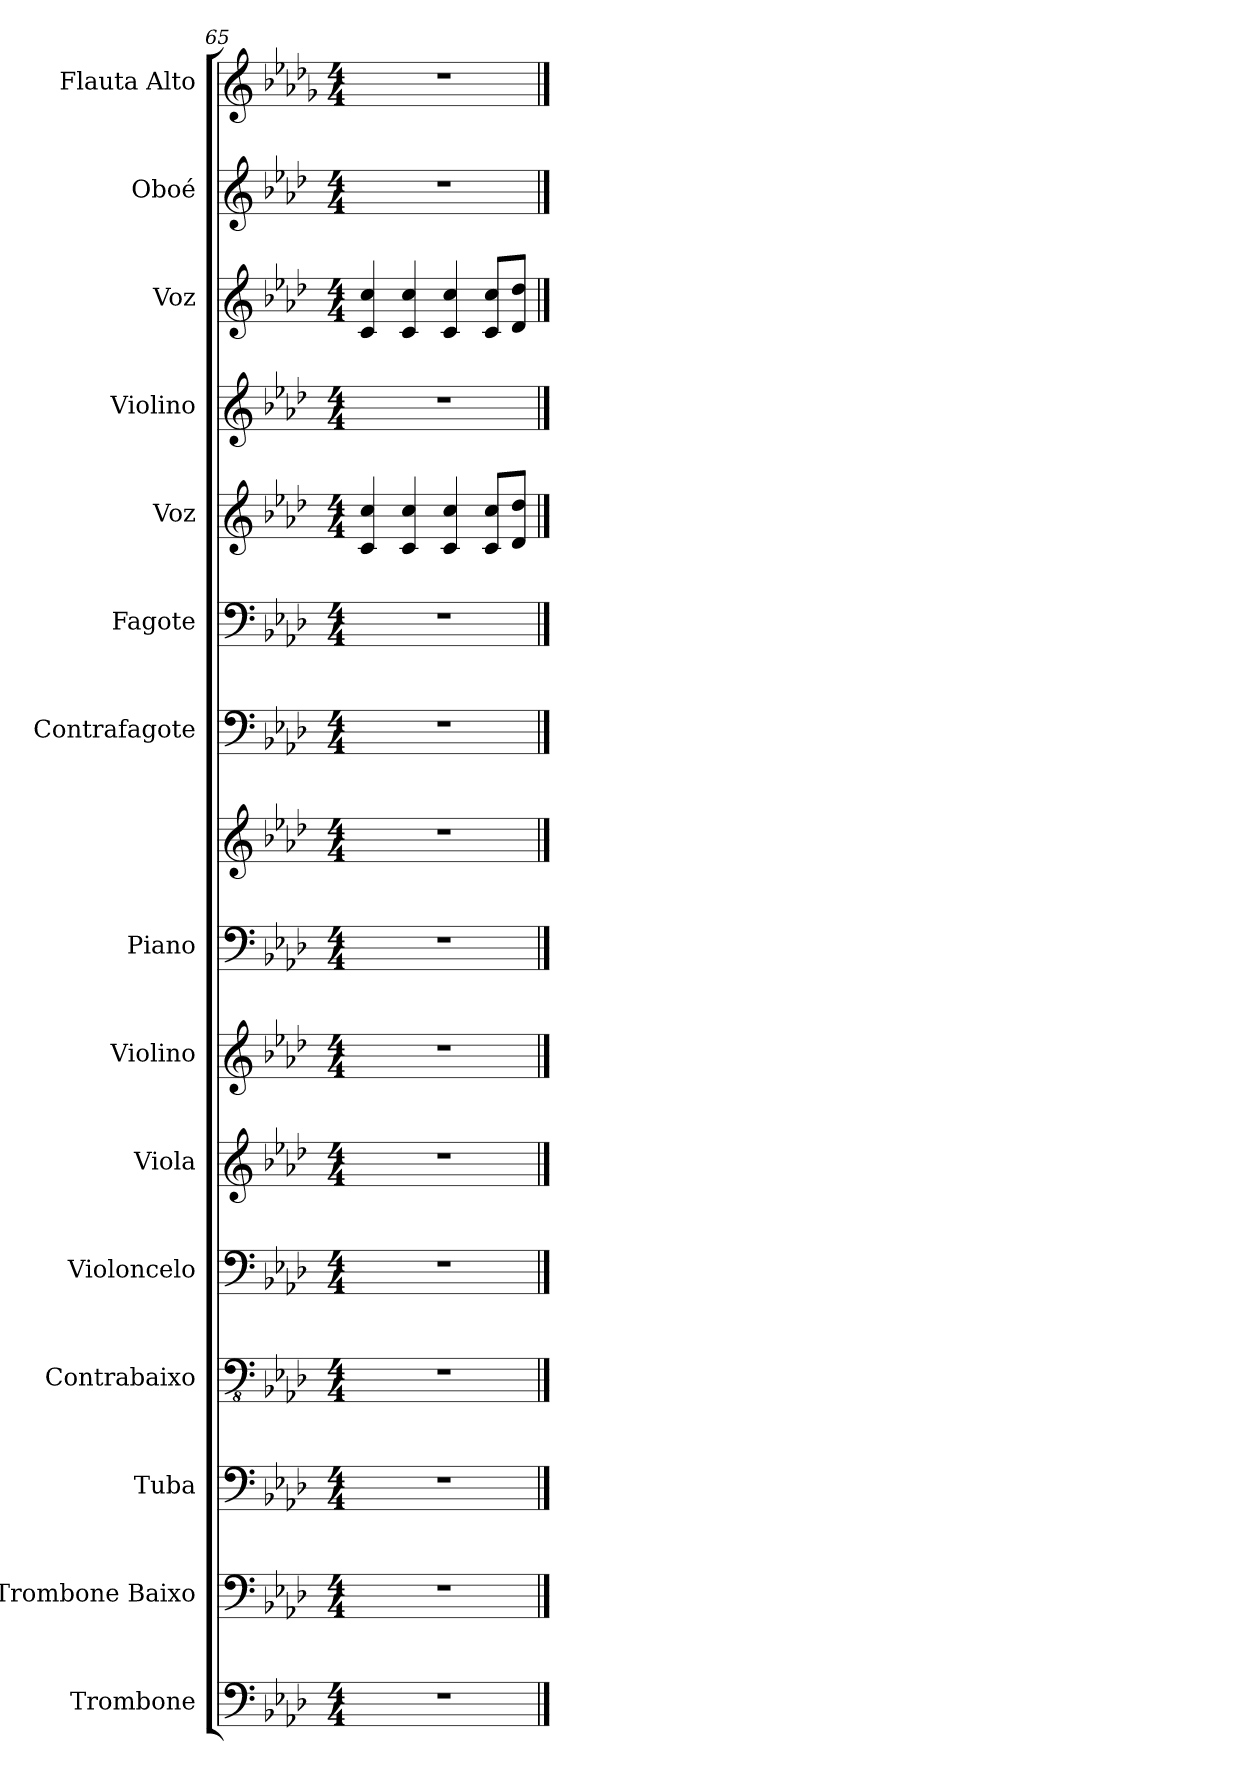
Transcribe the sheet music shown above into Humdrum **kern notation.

**kern	**kern	**kern	**kern	**kern	**kern	**kern	**kern	**kern	**kern	**kern	**kern	**kern	**kern	**kern	**kern
*part15	*part14	*part13	*part12	*part11	*part10	*part9	*part8	*part8	*part7	*part6	*part5	*part4	*part3	*part2	*part1
*staff16	*staff15	*staff14	*staff13	*staff12	*staff11	*staff10	*staff9	*staff8	*staff7	*staff6	*staff5	*staff4	*staff3	*staff2	*staff1
*I"Trombone	*I"Trombone Baixo	*I"Tuba	*I"Contrabaixo	*I"Violoncelo	*I"Viola	*I"Violino	*I"Piano	*	*I"Contrafagote	*I"Fagote	*I"Voz	*I"Violino	*I"Voz	*I"Oboé	*I"Flauta Alto
*I'Tbn.	*	*I'Tba.	*I'Cb.	*I'Vc.	*I'Vla	*I'Vln.	*I'Pno	*	*	*I'Fgt	*I'Vo.	*I'Vln.	*I'Vo.	*I'Ob.	*I'Fl. Alt.
*clefF4	*clefF4	*clefF4	*clefFv4	*clefF4	*clefG2	*clefG2	*clefF4	*clefG2	*clefF4	*clefF4	*clefG2	*clefG2	*clefG2	*clefG2	*clefG2
*	*	*	*ITrd7c12	*	*	*	*	*	*ITrd7c12	*	*	*	*	*	*ITrd-4c-7
*k[b-e-a-d-]	*k[b-e-a-d-]	*k[b-e-a-d-]	*k[b-e-a-d-]	*k[b-e-a-d-]	*k[b-e-a-d-]	*k[b-e-a-d-]	*k[b-e-a-d-]	*k[b-e-a-d-]	*k[b-e-a-d-]	*k[b-e-a-d-]	*k[b-e-a-d-]	*k[b-e-a-d-]	*k[b-e-a-d-]	*k[b-e-a-d-]	*k[b-e-a-d-]
*M4/4	*M4/4	*M4/4	*M4/4	*M4/4	*M4/4	*M4/4	*M4/4	*M4/4	*M4/4	*M4/4	*M4/4	*M4/4	*M4/4	*M4/4	*M4/4
=65	=65	=65	=65	=65	=65	=65	=65	=65	=65	=65	=65	=65	=65	=65	=65
1r	1r	1r	1r	1r	1r	1r	1r	1r	1r	1r	4c/ 4cc/	1r	4c/ 4cc/	1r	1r
.	.	.	.	.	.	.	.	.	.	.	4c/ 4cc/	.	4c/ 4cc/	.	.
.	.	.	.	.	.	.	.	.	.	.	4c/ 4cc/	.	4c/ 4cc/	.	.
.	.	.	.	.	.	.	.	.	.	.	8c/ 8cc/L	.	8c/ 8cc/L	.	.
.	.	.	.	.	.	.	.	.	.	.	8d-/ 8dd-/J	.	8d-/ 8dd-/J	.	.
==	==	==	==	==	==	==	==	==	==	==	==	==	==	==	==
*-	*-	*-	*-	*-	*-	*-	*-	*-	*-	*-	*-	*-	*-	*-	*-
